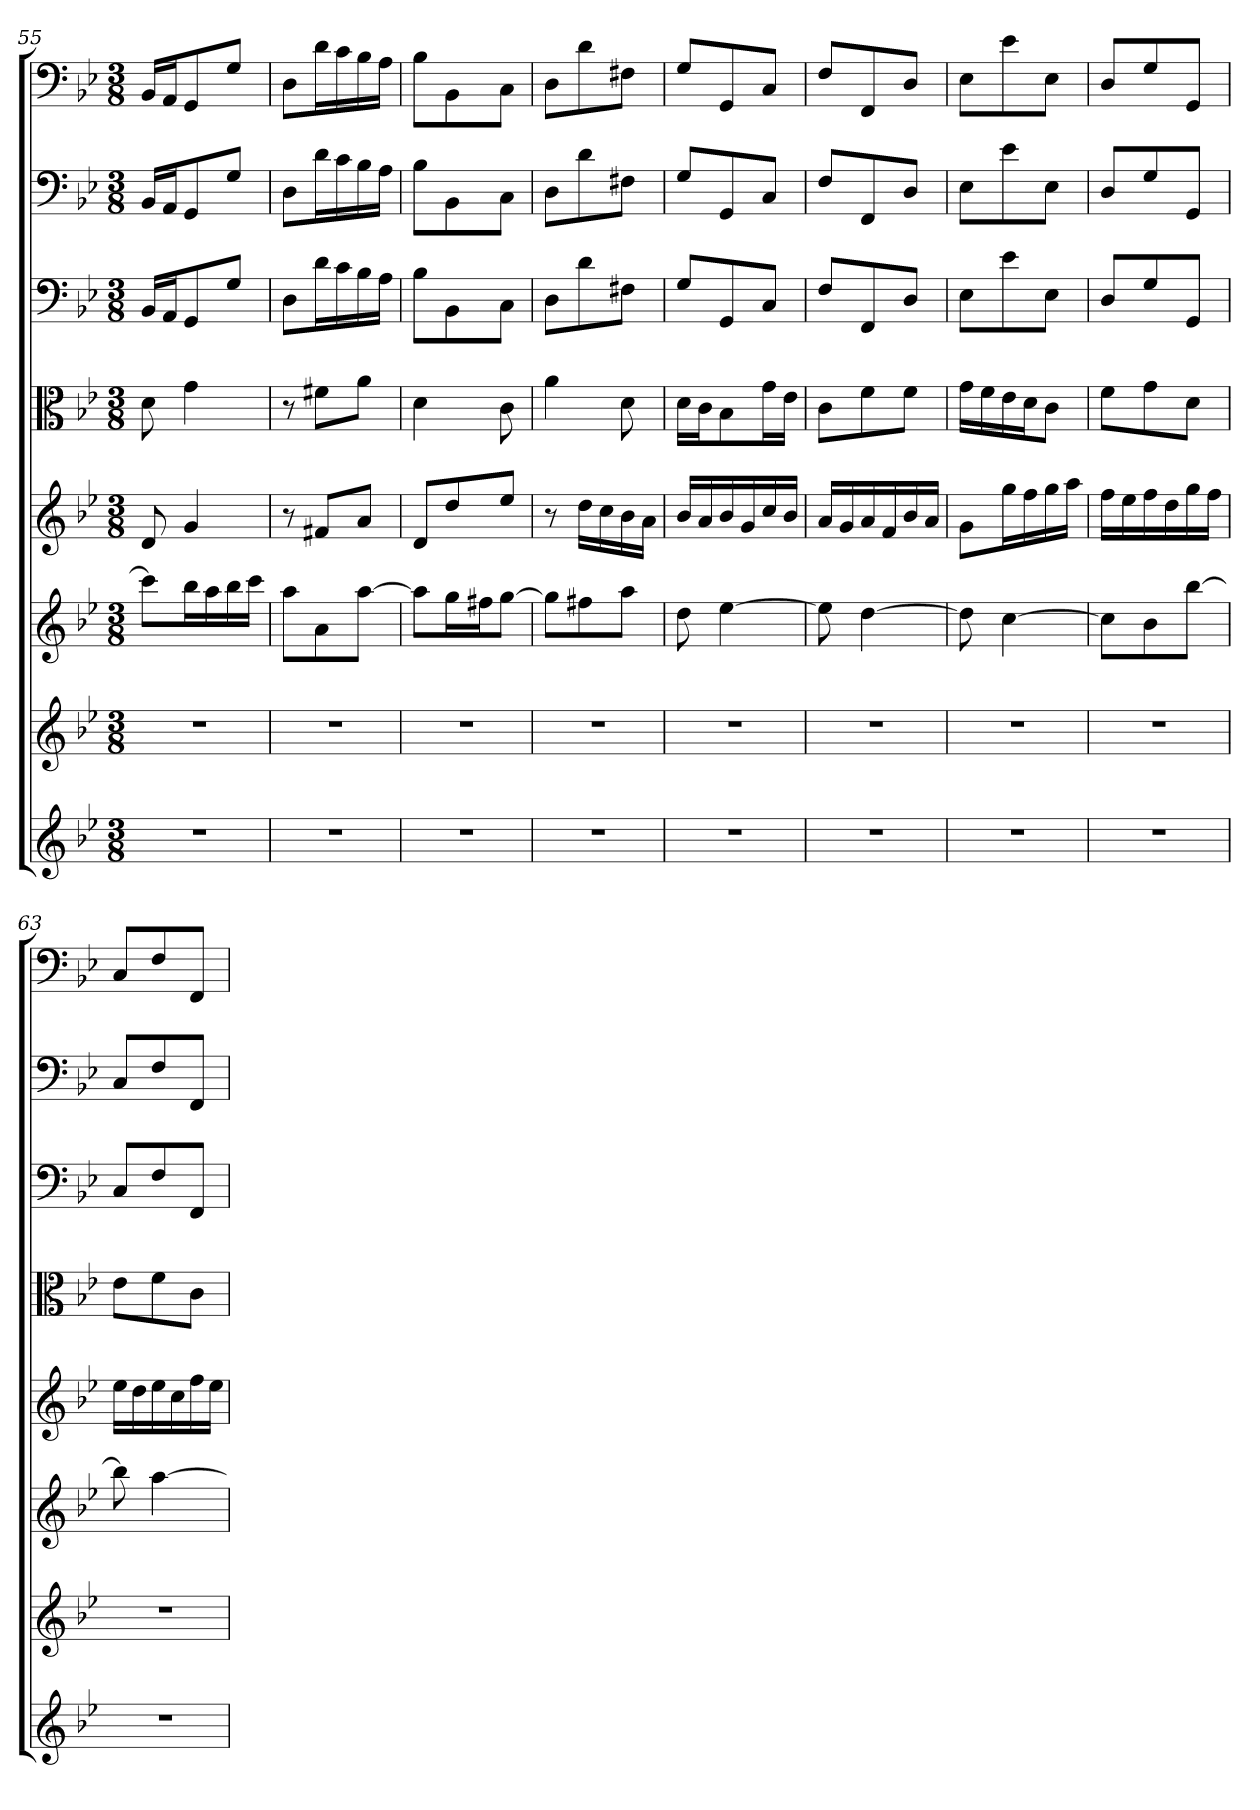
**kern	**kern	**kern	**kern	**kern	**kern	**kern	**kern
*part8	*part7	*part6	*part5	*part4	*part3	*part2	*part1
*staff8	*staff7	*staff6	*staff5	*staff4	*staff3	*staff2	*staff1
*clefG2	*clefG2	*clefG2	*clefG2	*clefC3	*clefF4	*clefF4	*clefF4
*k[b-e-]	*k[b-e-]	*k[b-e-]	*k[b-e-]	*k[b-e-]	*k[b-e-]	*k[b-e-]	*k[b-e-]
*g:	*g:	*g:	*g:	*g:	*g:	*g:	*g:
*M3/8	*M3/8	*M3/8	*M3/8	*M3/8	*M3/8	*M3/8	*M3/8
=55	=55	=55	=55	=55	=55	=55	=55
4.r	4.r	8ccc\L]	8d/	8d\	16BB-/LL	16BB-/LL	16BB-/LL
.	.	.	.	.	16AA/J	16AA/J	16AA/J
.	.	16bb-\L	4g/	4g\	8GG/	8GG/	8GG/
.	.	16aa\	.	.	.	.	.
.	.	16bb-\	.	.	8G/J	8G/J	8G/J
.	.	16ccc\JJ	.	.	.	.	.
=56	=56	=56	=56	=56	=56	=56	=56
4.r	4.r	8aa\L	8r	8r	8D\L	8D\L	8D\L
.	.	8a\	8f#X/L	8f#X\L	16d\L	16d\L	16d\L
.	.	.	.	.	16c\	16c\	16c\
.	.	[8aa\J	8a/J	8a\J	16B-\	16B-\	16B-\
.	.	.	.	.	16A\JJ	16A\JJ	16A\JJ
=57	=57	=57	=57	=57	=57	=57	=57
4.r	4.r	8aa\L]	8d/L	4d\	8B-\L	8B-\L	8B-\L
.	.	16gg\L	8dd/	.	8BB-\	8BB-\	8BB-\
.	.	16ff#X\J	.	.	.	.	.
.	.	[8gg\J	8ee-/J	8c\	8C\J	8C\J	8C\J
=58	=58	=58	=58	=58	=58	=58	=58
4.r	4.r	8gg\L]	8r	4a\	8D\L	8D\L	8D\L
.	.	8ff#X\	16dd\LL	.	8d\	8d\	8d\
.	.	.	16cc\	.	.	.	.
.	.	8aa\J	16b-\	8d\	8F#X\J	8F#X\J	8F#X\J
.	.	.	16a\JJ	.	.	.	.
=59	=59	=59	=59	=59	=59	=59	=59
4.r	4.r	8dd\	16b-/LL	16d\LL	8G/L	8G/L	8G/L
.	.	.	16a/	16c\J	.	.	.
.	.	[4ee-\	16b-/	8B-\	8GG/	8GG/	8GG/
.	.	.	16g/	.	.	.	.
.	.	.	16cc/	16g\L	8C/J	8C/J	8C/J
.	.	.	16b-/JJ	16e-\JJ	.	.	.
=60	=60	=60	=60	=60	=60	=60	=60
4.r	4.r	8ee-\]	16a/LL	8c\L	8F/L	8F/L	8F/L
.	.	.	16g/	.	.	.	.
.	.	[4dd\	16a/	8f\	8FF/	8FF/	8FF/
.	.	.	16f/	.	.	.	.
.	.	.	16b-/	8f\J	8D/J	8D/J	8D/J
.	.	.	16a/JJ	.	.	.	.
=61	=61	=61	=61	=61	=61	=61	=61
4.r	4.r	8dd\]	8g\L	16g\LL	8E-\L	8E-\L	8E-\L
.	.	.	.	16f\	.	.	.
.	.	[4cc\	16gg\L	16e-\	8e-\	8e-\	8e-\
.	.	.	16ff\	16d\J	.	.	.
.	.	.	16gg\	8c\J	8E-\J	8E-\J	8E-\J
.	.	.	16aa\JJ	.	.	.	.
=62	=62	=62	=62	=62	=62	=62	=62
4.r	4.r	8cc\L]	16ff\LL	8f\L	8D/L	8D/L	8D/L
.	.	.	16ee-\	.	.	.	.
.	.	8b-\	16ff\	8g\	8G/	8G/	8G/
.	.	.	16dd\	.	.	.	.
.	.	[8bb-\J	16gg\	8d\J	8GG/J	8GG/J	8GG/J
.	.	.	16ff\JJ	.	.	.	.
=63	=63	=63	=63	=63	=63	=63	=63
4.r	4.r	8bb-\]	16ee-\LL	8e-\L	8C/L	8C/L	8C/L
.	.	.	16dd\	.	.	.	.
.	.	[4aa\	16ee-\	8f\	8F/	8F/	8F/
.	.	.	16cc\	.	.	.	.
.	.	.	16ff\	8c\J	8FF/J	8FF/J	8FF/J
.	.	.	16ee-\JJ	.	.	.	.
=	=	=	=	=	=	=	=
*-	*-	*-	*-	*-	*-	*-	*-
